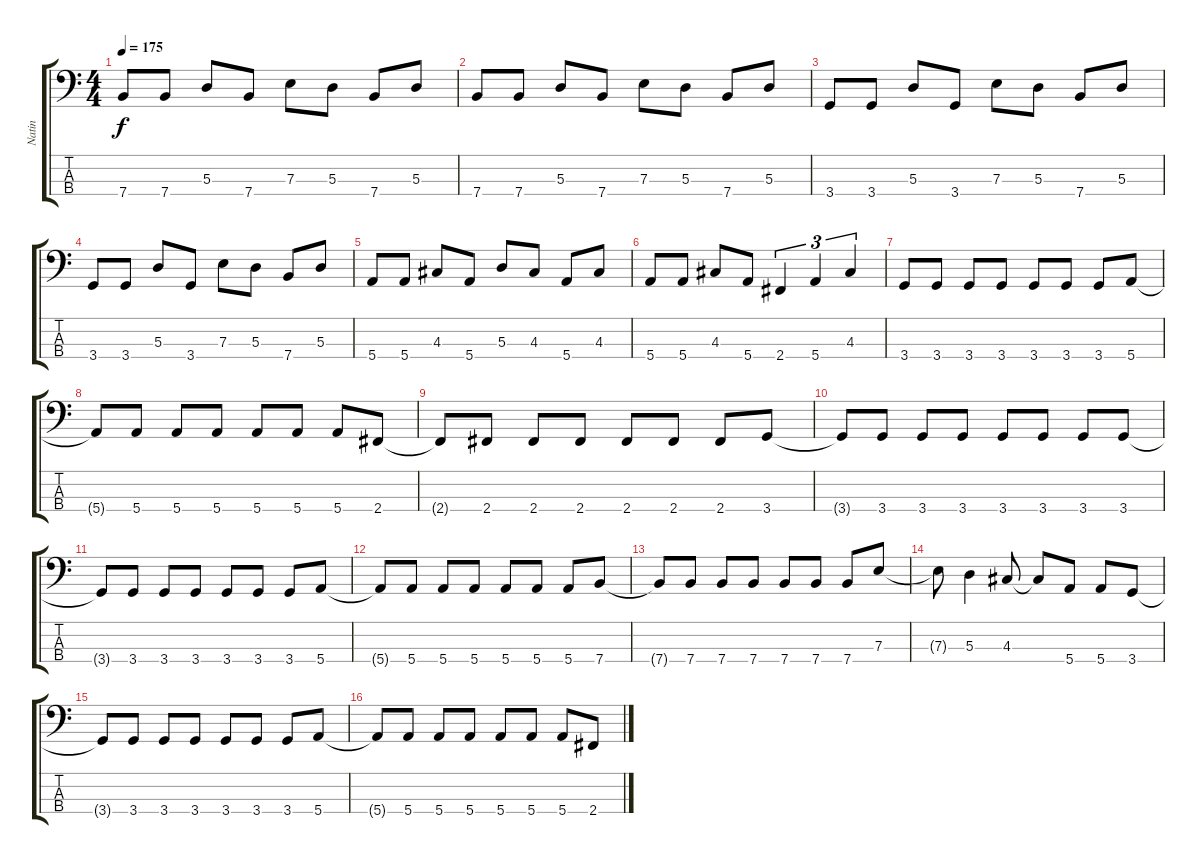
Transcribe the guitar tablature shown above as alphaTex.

\track ("Natin" "Natin") {instrument electricbasspick}
\staff {score tabs}
\tuning (G2 D2 A1 E1) {hide}
\ts (4 4)
\tempo 175
\clef f4
\ks c
7.4.8{dy f} 7.4.8 5.3.8 7.4.8 7.3.8 5.3.8 7.4.8 5.3.8 |
7.4.8 7.4.8 5.3.8 7.4.8 7.3.8 5.3.8 7.4.8 5.3.8 |
3.4.8 3.4.8 5.3.8 3.4.8 7.3.8 5.3.8 7.4.8 5.3.8 |
3.4.8 3.4.8 5.3.8 3.4.8 7.3.8 5.3.8 7.4.8 5.3.8 |
5.4.8 5.4.8 4.3.8 5.4.8 5.3.8 4.3.8 5.4.8 4.3.8 |
5.4.8 5.4.8 4.3.8 5.4.8 2.4.4{tu (3 2)} 5.4.4{tu (3 2)} 4.3.4{tu (3 2)} |
3.4.8 3.4.8 3.4.8 3.4.8 3.4.8 3.4.8 3.4.8 5.4.8 |
5.4{t}.8 5.4.8 5.4.8 5.4.8 5.4.8 5.4.8 5.4.8 2.4.8 |
2.4{t}.8 2.4.8 2.4.8 2.4.8 2.4.8 2.4.8 2.4.8 3.4.8 |
3.4{t}.8 3.4.8 3.4.8 3.4.8 3.4.8 3.4.8 3.4.8 3.4.8 |
3.4{t}.8 3.4.8 3.4.8 3.4.8 3.4.8 3.4.8 3.4.8 5.4.8 |
5.4{t}.8 5.4.8 5.4.8 5.4.8 5.4.8 5.4.8 5.4.8 7.4.8 |
7.4{t}.8 7.4.8 7.4.8 7.4.8 7.4.8 7.4.8 7.4.8 7.3.8 |
7.3{t}.8 5.3.4 4.3.8 4.3{t}.8 5.4.8 5.4.8 3.4.8 |
3.4{t}.8 3.4.8 3.4.8 3.4.8 3.4.8 3.4.8 3.4.8 5.4.8 |
5.4{t}.8 5.4.8 5.4.8 5.4.8 5.4.8 5.4.8 5.4.8 2.4.8
